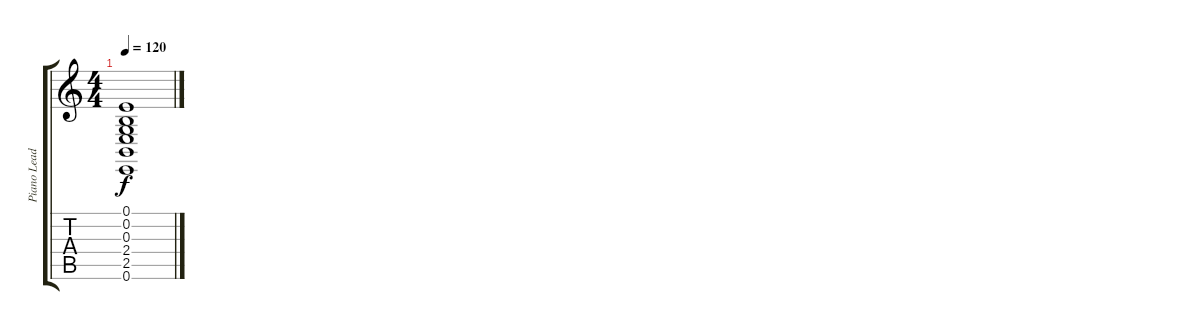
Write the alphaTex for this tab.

\track ("Piano Lead" "Piano Lead") {instrument acousticgrandpiano}
\staff {score tabs}
\tuning (E4 B3 G3 D3 A2 E2) {hide}
\ts (4 4)
\tempo 120
\clef g2
\ks c
(0.1 0.2 0.3 2.4 2.5 0.6).1{dy f}
